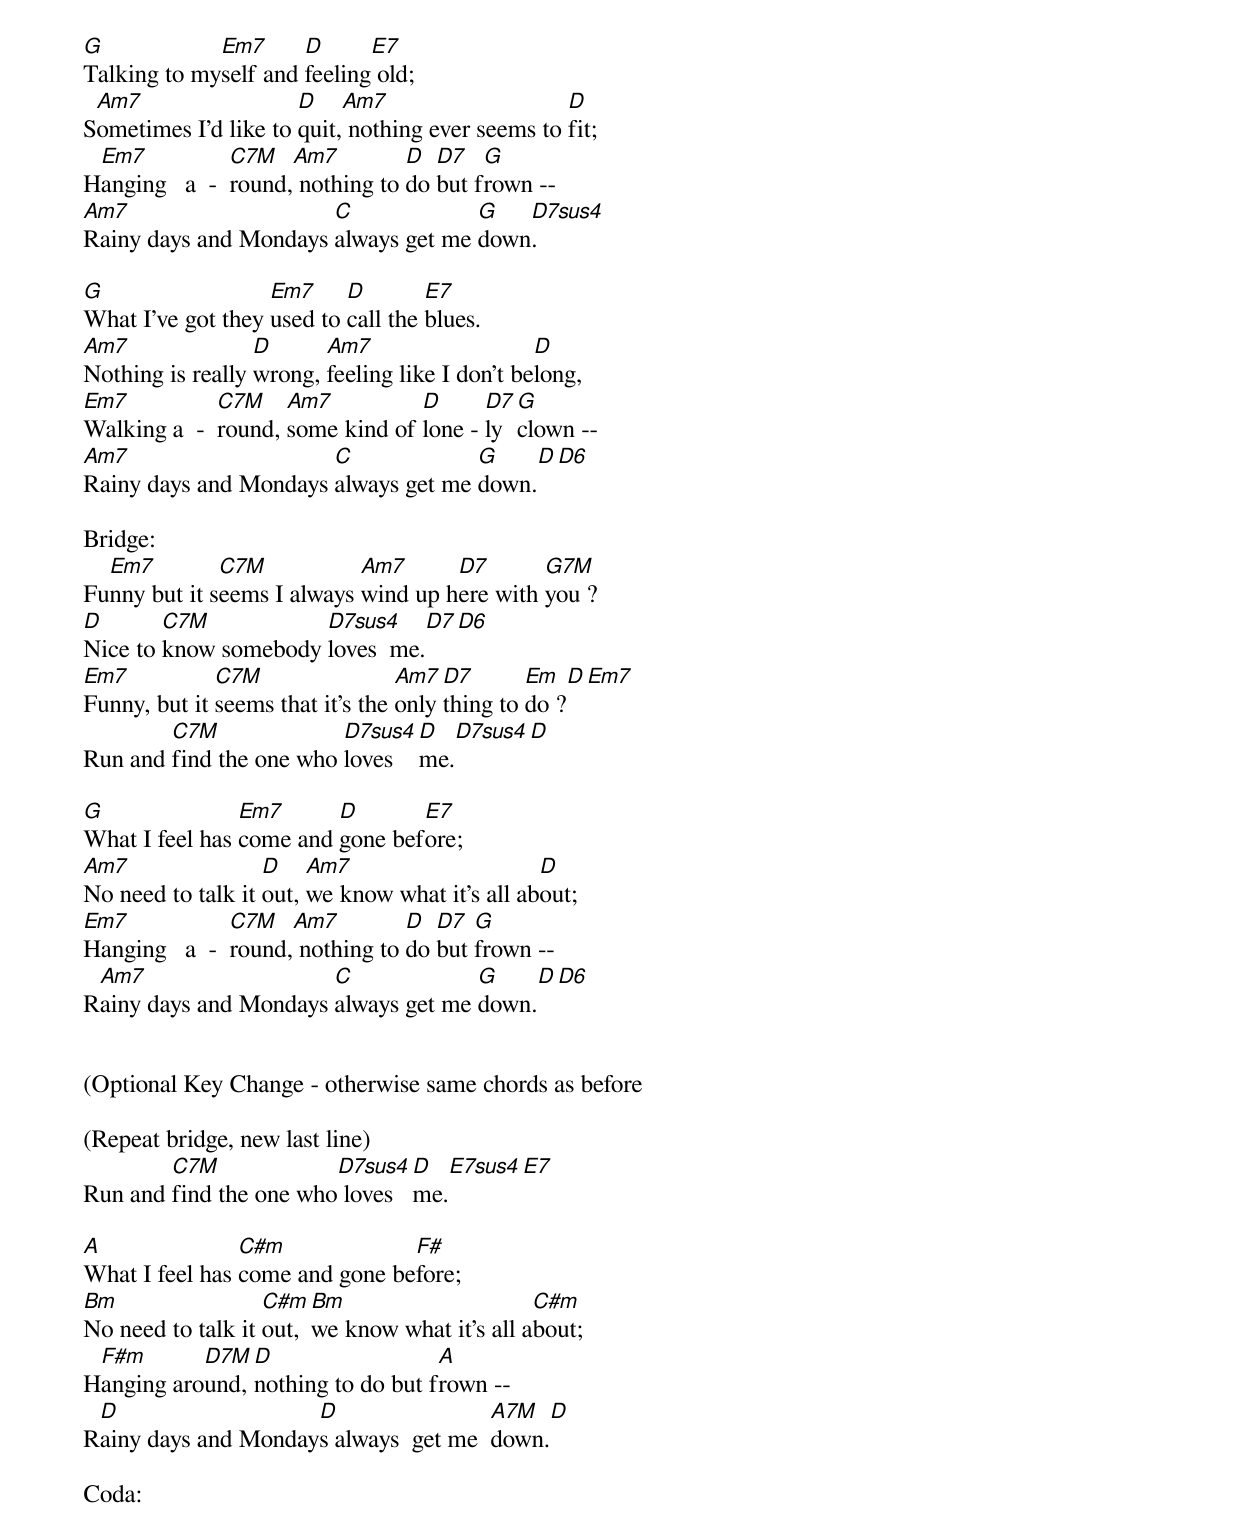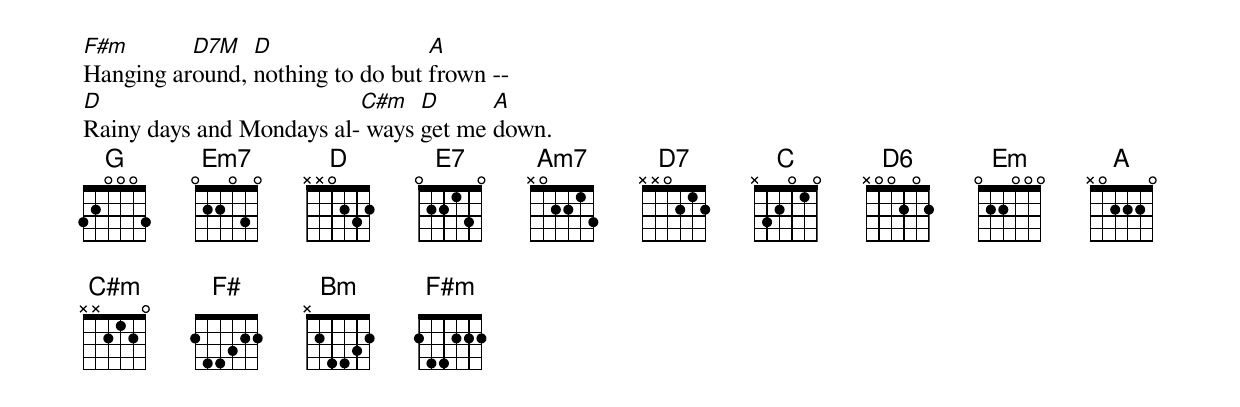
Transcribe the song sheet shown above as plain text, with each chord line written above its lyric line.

G            Em7      D      E7
Talking to myself and feeling old;
 Am7                  D    Am7                    D
Sometimes I'd like to quit, nothing ever seems to fit;
 Em7            C7M   Am7         D  D7   G
Hanging   a  -  round, nothing to do but frown --
Am7                    C             G   D7sus4
Rainy days and Mondays always get me down.

G                  Em7     D        E7
What I've got they used to call the blues.
Am7               D      Am7                    D
Nothing is really wrong, feeling like I don't belong,
Em7           C7M    Am7          D      D7 G
Walking a  -  round, some kind of lone - ly clown --
Am7                    C             G    D   D6
Rainy days and Mondays always get me down.

Bridge:
  Em7         C7M           Am7      D7       G7M
Funny but it seems I always wind up here with you ?
D       C7M           D7sus4    D7    D6
Nice to know somebody loves  me.
Em7           C7M                 Am7  D7       Em    D    Em7
Funny, but it seems that it's the only thing to do ?
        C7M              D7sus4  D   D7sus4   D
Run and find the one who loves   me.

G               Em7      D       E7
What I feel has come and gone before;
Am7                D    Am7                     D
No need to talk it out, we know what it's all about;
Em7             C7M   Am7         D  D7  G
Hanging   a  -  round, nothing to do but frown --
 Am7                   C             G     D   D6
Rainy days and Mondays always get me down.


(Optional Key Change - otherwise same chords as before

(Repeat bridge, new last line)
        C7M             D7sus4  D    E7sus4  E7
Run and find the one who loves  me.

A               C#m             F#
What I feel has come and gone before;
Bm                 C#m  Bm                     C#m
No need to talk it out, we know what it's all about;
 F#m       D7M  D                  A
Hanging around, nothing to do but frown --
 D                   D                 A7M    D
Rainy days and Mondays always  get me  down.

Coda:
F#m       D7M   D                 A
Hanging around, nothing to do but frown --
D                         C#m   D      A
Rainy days and Mondays al- ways get me down.
